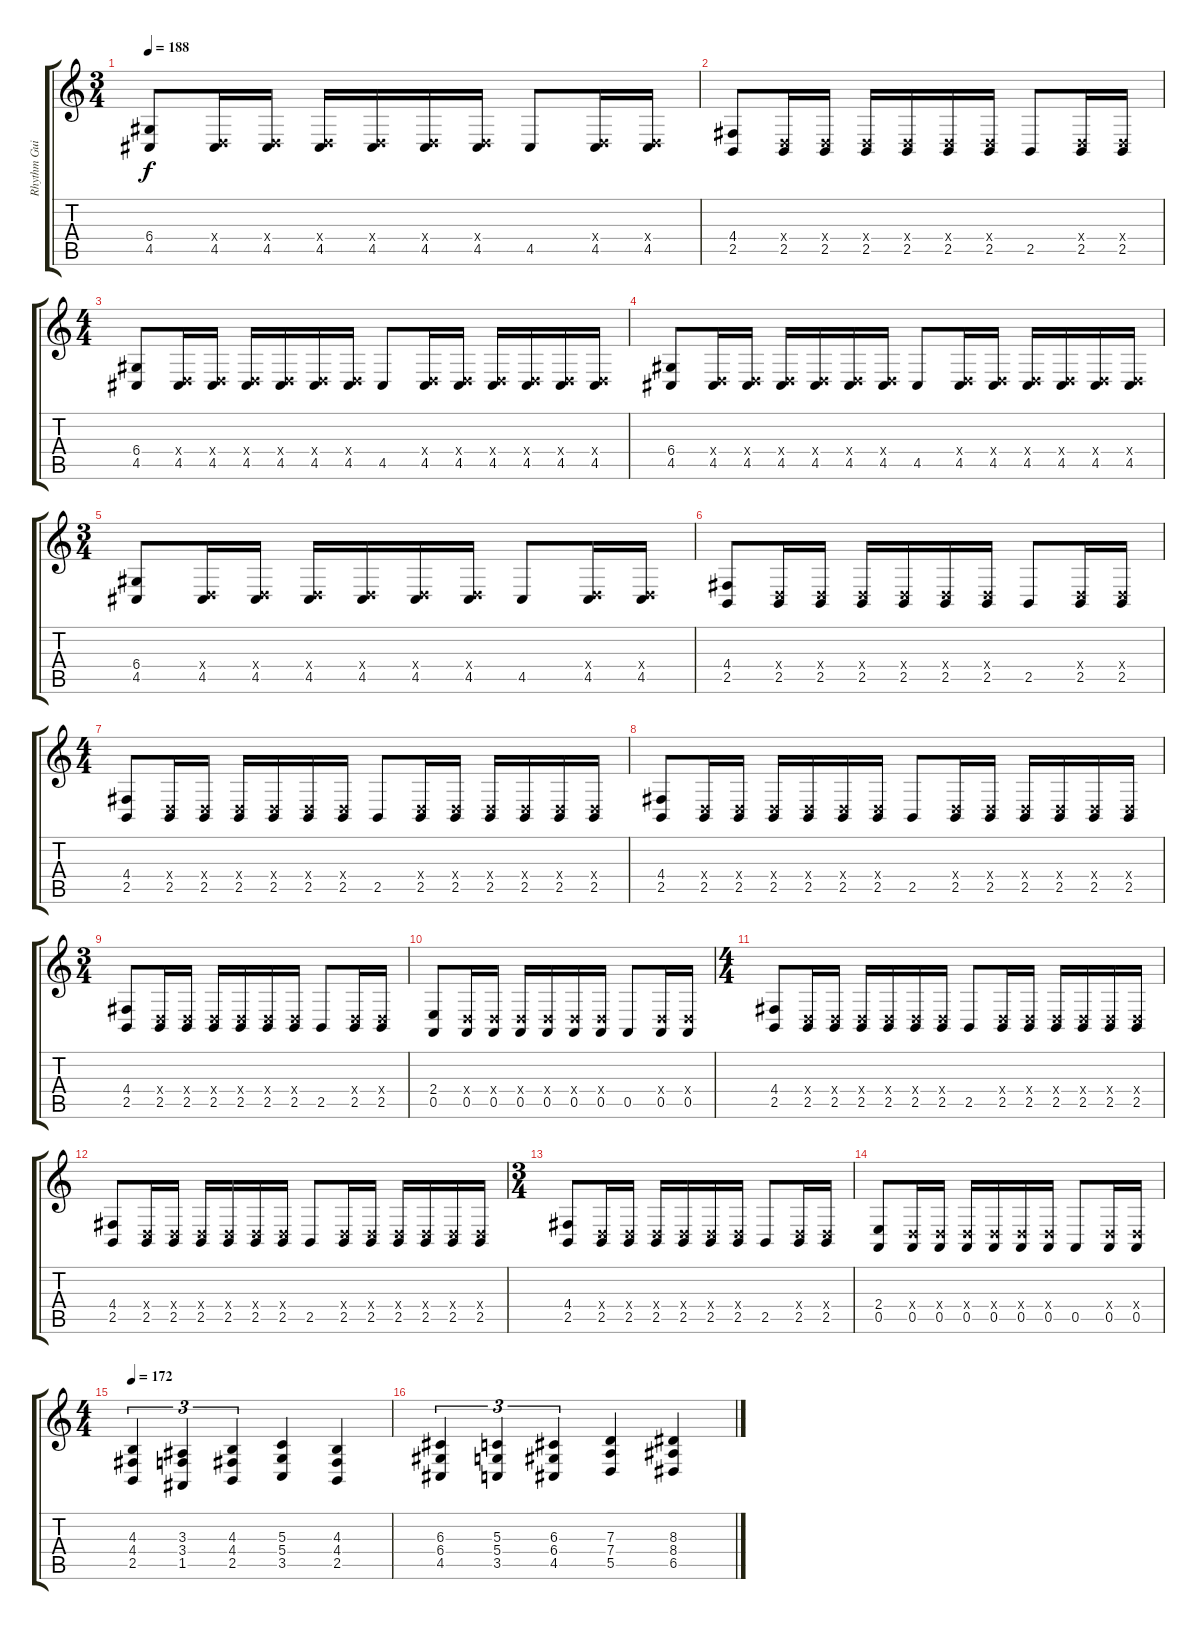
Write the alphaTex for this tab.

\track ("Rhythm Guitar 2" "Rhythm Gui") {instrument lead1square}
\staff {score tabs}
\tuning (E4 B3 G3 D3 A2 E2) {hide}
\ts (3 4)
\tempo 188
\clef g2
\ks c
(6.4 4.5).8{dy f} (0.4{x} 4.5).16 (0.4{x} 4.5).16 (0.4{x} 4.5).16 (0.4{x} 4.5).16 (0.4{x} 4.5).16 (0.4{x} 4.5).16 4.5.8 (0.4{x} 4.5).16 (0.4{x} 4.5).16 |
(4.4 2.5).8 (0.4{x} 2.5).16 (0.4{x} 2.5).16 (0.4{x} 2.5).16 (0.4{x} 2.5).16 (0.4{x} 2.5).16 (0.4{x} 2.5).16 2.5.8 (0.4{x} 2.5).16 (0.4{x} 2.5).16 |
\ts (4 4)
(6.4 4.5).8 (0.4{x} 4.5).16 (0.4{x} 4.5).16 (0.4{x} 4.5).16 (0.4{x} 4.5).16 (0.4{x} 4.5).16 (0.4{x} 4.5).16 4.5.8 (0.4{x} 4.5).16 (0.4{x} 4.5).16 (0.4{x} 4.5).16 (0.4{x} 4.5).16 (0.4{x} 4.5).16 (0.4{x} 4.5).16 |
(6.4 4.5).8 (0.4{x} 4.5).16 (0.4{x} 4.5).16 (0.4{x} 4.5).16 (0.4{x} 4.5).16 (0.4{x} 4.5).16 (0.4{x} 4.5).16 4.5.8 (0.4{x} 4.5).16 (0.4{x} 4.5).16 (0.4{x} 4.5).16 (0.4{x} 4.5).16 (0.4{x} 4.5).16 (0.4{x} 4.5).16 |
\ts (3 4)
(6.4 4.5).8 (0.4{x} 4.5).16 (0.4{x} 4.5).16 (0.4{x} 4.5).16 (0.4{x} 4.5).16 (0.4{x} 4.5).16 (0.4{x} 4.5).16 4.5.8 (0.4{x} 4.5).16 (0.4{x} 4.5).16 |
(4.4 2.5).8 (0.4{x} 2.5).16 (0.4{x} 2.5).16 (0.4{x} 2.5).16 (0.4{x} 2.5).16 (0.4{x} 2.5).16 (0.4{x} 2.5).16 2.5.8 (0.4{x} 2.5).16 (0.4{x} 2.5).16 |
\ts (4 4)
(4.4 2.5).8 (0.4{x} 2.5).16 (0.4{x} 2.5).16 (0.4{x} 2.5).16 (0.4{x} 2.5).16 (0.4{x} 2.5).16 (0.4{x} 2.5).16 2.5.8 (0.4{x} 2.5).16 (0.4{x} 2.5).16 (0.4{x} 2.5).16 (0.4{x} 2.5).16 (0.4{x} 2.5).16 (0.4{x} 2.5).16 |
(4.4 2.5).8 (0.4{x} 2.5).16 (0.4{x} 2.5).16 (0.4{x} 2.5).16 (0.4{x} 2.5).16 (0.4{x} 2.5).16 (0.4{x} 2.5).16 2.5.8 (0.4{x} 2.5).16 (0.4{x} 2.5).16 (0.4{x} 2.5).16 (0.4{x} 2.5).16 (0.4{x} 2.5).16 (0.4{x} 2.5).16 |
\ts (3 4)
(4.4 2.5).8 (0.4{x} 2.5).16 (0.4{x} 2.5).16 (0.4{x} 2.5).16 (0.4{x} 2.5).16 (0.4{x} 2.5).16 (0.4{x} 2.5).16 2.5.8 (0.4{x} 2.5).16 (0.4{x} 2.5).16 |
(2.4 0.5).8 (0.4{x} 0.5).16 (0.4{x} 0.5).16 (0.4{x} 0.5).16 (0.4{x} 0.5).16 (0.4{x} 0.5).16 (0.4{x} 0.5).16 0.5.8 (0.4{x} 0.5).16 (0.4{x} 0.5).16 |
\ts (4 4)
(4.4 2.5).8 (0.4{x} 2.5).16 (0.4{x} 2.5).16 (0.4{x} 2.5).16 (0.4{x} 2.5).16 (0.4{x} 2.5).16 (0.4{x} 2.5).16 2.5.8 (0.4{x} 2.5).16 (0.4{x} 2.5).16 (0.4{x} 2.5).16 (0.4{x} 2.5).16 (0.4{x} 2.5).16 (0.4{x} 2.5).16 |
(4.4 2.5).8 (0.4{x} 2.5).16 (0.4{x} 2.5).16 (0.4{x} 2.5).16 (0.4{x} 2.5).16 (0.4{x} 2.5).16 (0.4{x} 2.5).16 2.5.8 (0.4{x} 2.5).16 (0.4{x} 2.5).16 (0.4{x} 2.5).16 (0.4{x} 2.5).16 (0.4{x} 2.5).16 (0.4{x} 2.5).16 |
\ts (3 4)
(4.4 2.5).8 (0.4{x} 2.5).16 (0.4{x} 2.5).16 (0.4{x} 2.5).16 (0.4{x} 2.5).16 (0.4{x} 2.5).16 (0.4{x} 2.5).16 2.5.8 (0.4{x} 2.5).16 (0.4{x} 2.5).16 |
(2.4 0.5).8 (0.4{x} 0.5).16 (0.4{x} 0.5).16 (0.4{x} 0.5).16 (0.4{x} 0.5).16 (0.4{x} 0.5).16 (0.4{x} 0.5).16 0.5.8 (0.4{x} 0.5).16 (0.4{x} 0.5).16 |
\ts (4 4)
\tempo 172
(4.3 4.4 2.5).4{tu (3 2)} (3.3 3.4 1.5).4{tu (3 2)} (4.3 4.4 2.5).4{tu (3 2)} (5.3 5.4 3.5).4 (4.3 4.4 2.5).4 |
(6.3 6.4 4.5).4{tu (3 2)} (5.3 5.4 3.5).4{tu (3 2)} (6.3 6.4 4.5).4{tu (3 2)} (7.3 7.4 5.5).4 (8.3 8.4 6.5).4
